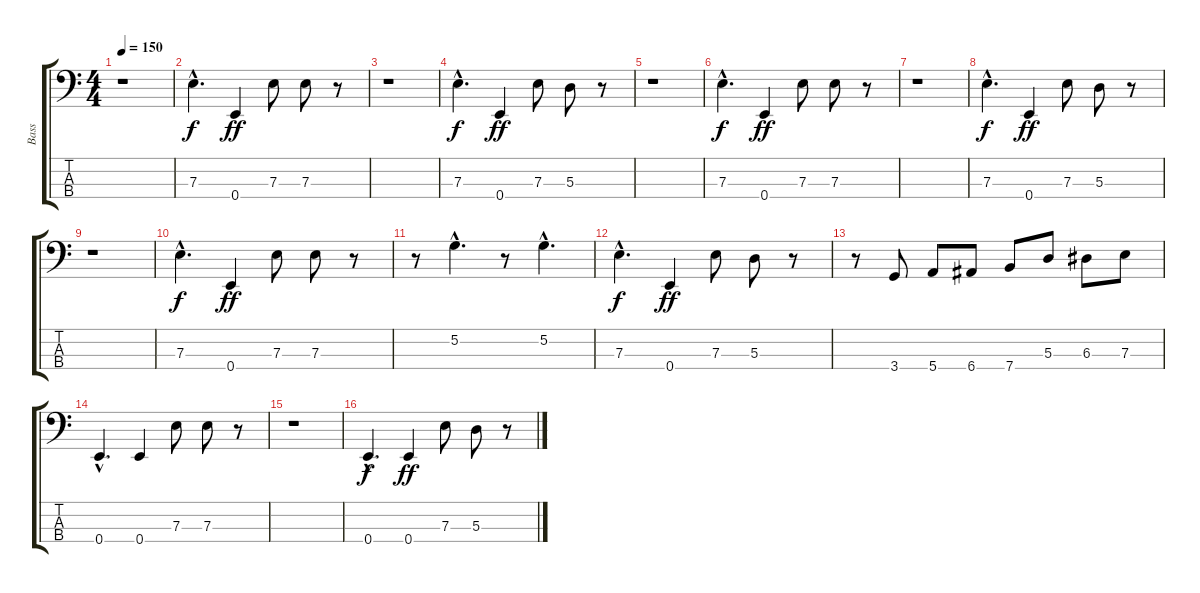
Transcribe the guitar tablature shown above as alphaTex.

\track ("Bass" "Bass") {instrument electricbassfinger}
\staff {score tabs}
\tuning (G2 D2 A1 E1) {hide}
\ts (4 4)
\tempo 150
\clef f4
\ks c
r.1{dy f instrument electricbassfinger} |
7.3{hac}.4{d} 0.4.4{dy ff} 7.3.8 7.3.8 r.8 |
r.1 |
7.3{hac}.4{d dy f} 0.4.4{dy ff} 7.3.8 5.3.8 r.8 |
r.1 |
7.3{hac}.4{d dy f} 0.4.4{dy ff} 7.3.8 7.3.8 r.8 |
r.1 |
7.3{hac}.4{d dy f} 0.4.4{dy ff} 7.3.8 5.3.8 r.8 |
r.1 |
7.3{hac}.4{d dy f} 0.4.4{dy ff} 7.3.8 7.3.8 r.8 |
r.8 5.2{hac}.4{d} r.8 5.2{hac}.4{d} |
7.3{hac}.4{d dy f} 0.4.4{dy ff} 7.3.8 5.3.8 r.8 |
r.8 3.4.8 5.4.8 6.4.8 7.4.8 5.3.8 6.3.8 7.3.8 |
0.4{hac}.4{d} 0.4.4 7.3.8 7.3.8 r.8 |
r.1 |
0.4{hac}.4{d dy f} 0.4.4{dy ff} 7.3.8 5.3.8 r.8
